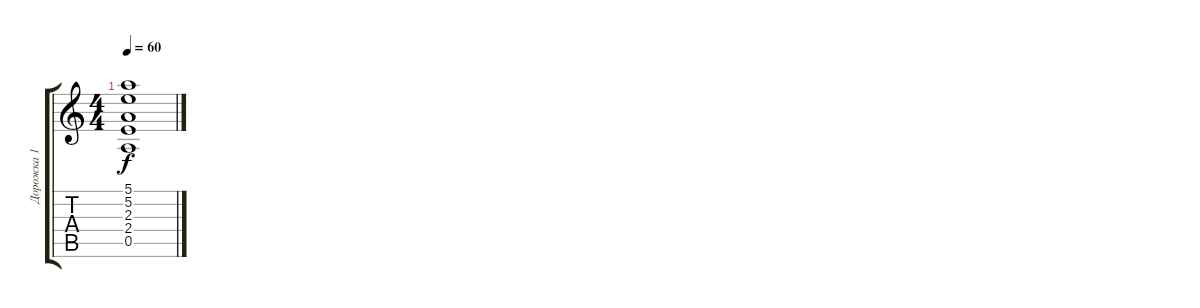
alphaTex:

\track ("Дорожка 1" "Дорожка 1") {instrument distortionguitar}
\staff {score tabs}
\tuning (E4 B3 G3 D3 A2 E2) {hide}
\ts (4 4)
\tempo 60
\clef g2
\ks c
(5.1 5.2 2.3 2.4 0.5).1{dy f}
